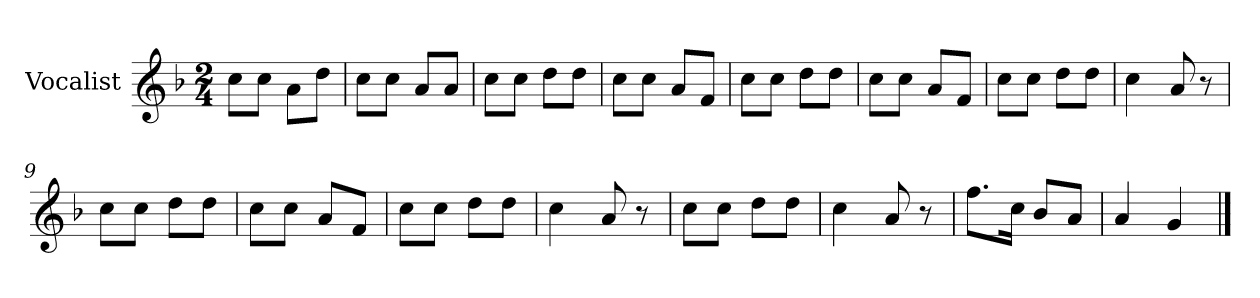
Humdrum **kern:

**kern
*part1
*staff1
*I"Vocalist
*k[b-]
*F:
*M2/4
=1
8ccL
8ccJ
8aL
8ddJ
=2
8ccL
8ccJ
8aL
8aJ
=3
8ccL
8ccJ
8ddL
8ddJ
=4
8ccL
8ccJ
8aL
8fJ
=5
8ccL
8ccJ
8ddL
8ddJ
=6
8ccL
8ccJ
8aL
8fJ
=7
8ccL
8ccJ
8ddL
8ddJ
=8
4cc
8a
8r
=9
8ccL
8ccJ
8ddL
8ddJ
=10
8ccL
8ccJ
8aL
8fJ
=11
8ccL
8ccJ
8ddL
8ddJ
=12
4cc
8a
8r
=13
8ccL
8ccJ
8ddL
8ddJ
=14
4cc
8a
8r
=15
8.ffL
16ccJk
8b-L
8aJ
=16
4a
4g
==
*-
